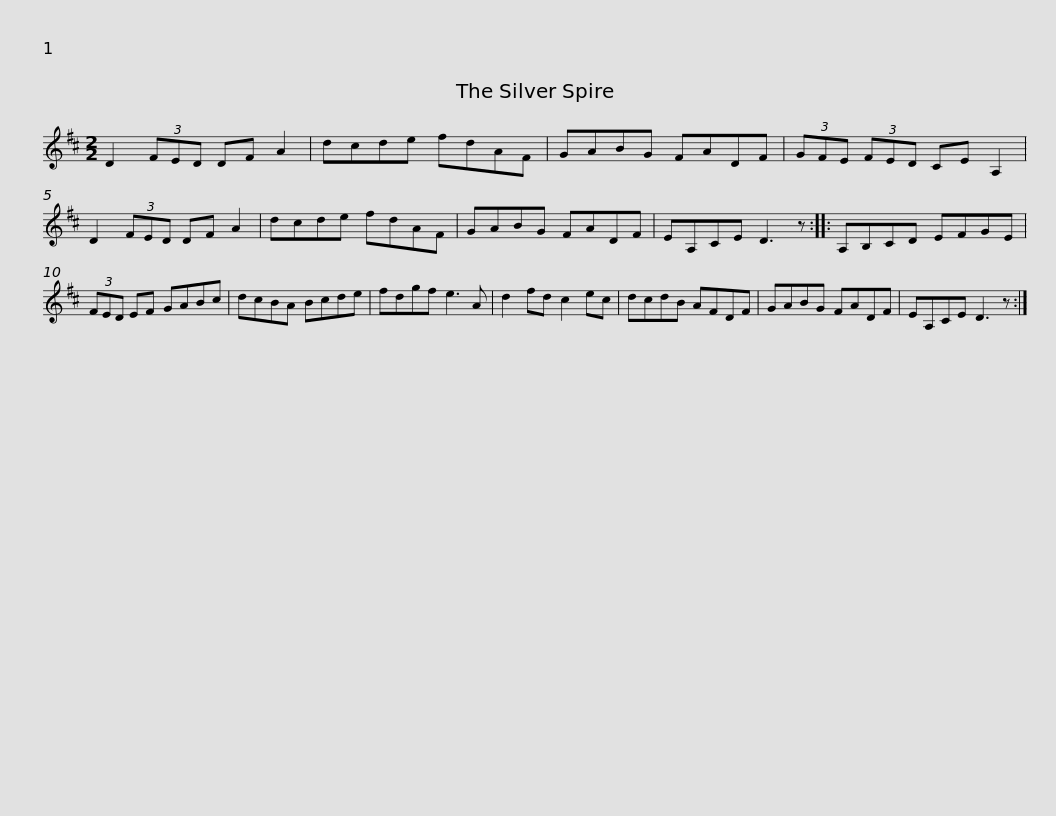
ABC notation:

X:1
L:1/8
M:2/2
I:linebreak $
K:D
V:1 treble
V:1
 D2 (3FED DF A2 | dcde fdAF | GABG FADF | (3GFE (3FED CE A,2 | D2 (3FED DF A2 |$ %5
 dcde fdAF | GABG FADF | EA,CE D3 z :: A,B,CD EFGE | (3FED EF GABc |$ %10
 dcBA Bcde | fdgf e3 A | d2 fd c2 ec | dcdB AFDF | GABG FADF | %15
 EA,CE D3 z :| %16
